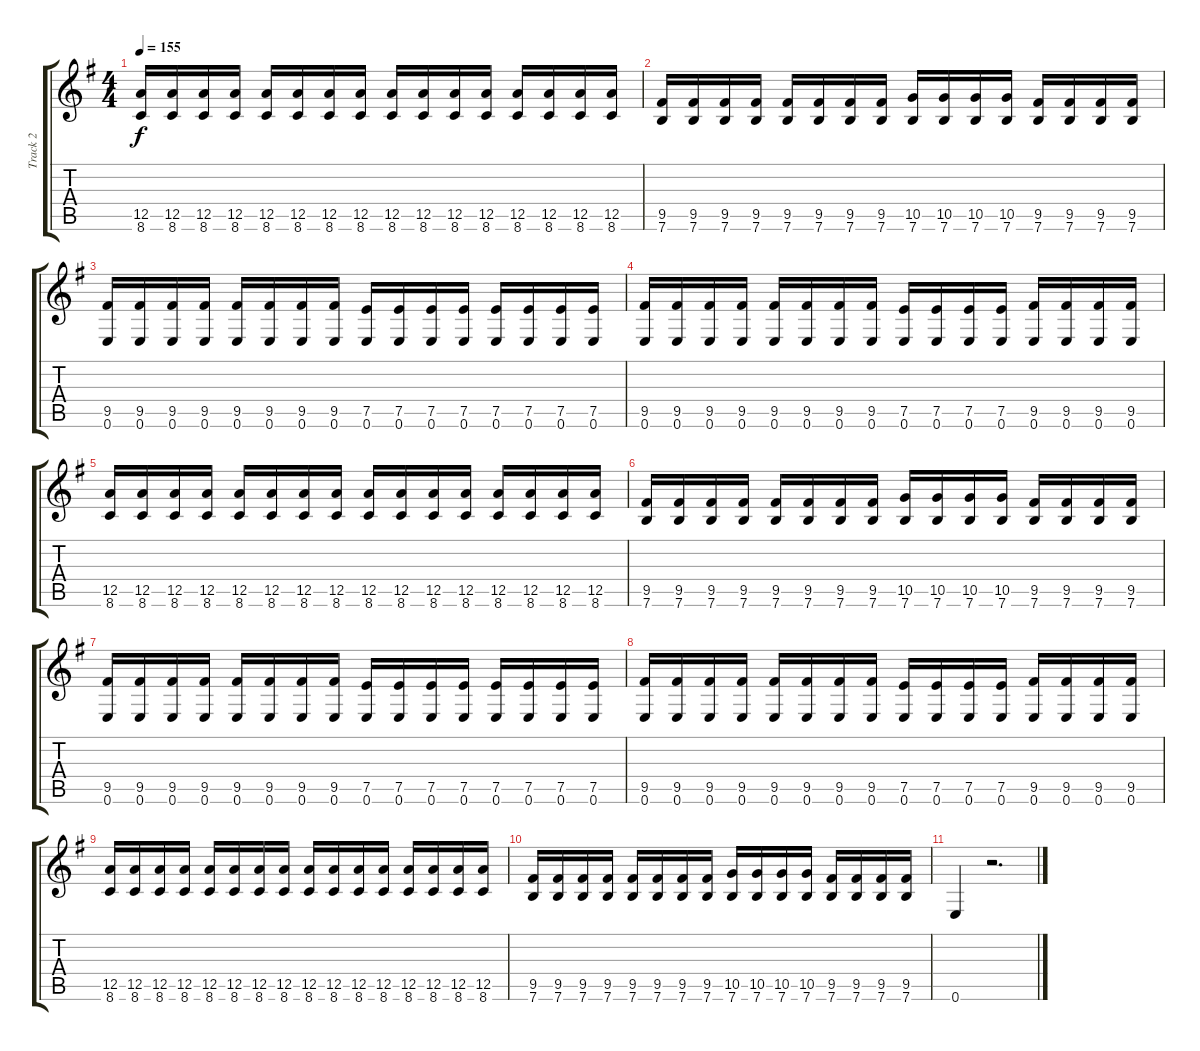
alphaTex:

\track ("Track 2" "Track 2") {instrument distortionguitar}
\staff {score tabs}
\tuning (E4 B3 G3 D3 A2 E2) {hide}
\ts (4 4)
\tempo 155
\clef g2
\ks eminor
(12.5 8.6).16{dy f} (12.5 8.6).16 (12.5 8.6).16 (12.5 8.6).16 (12.5 8.6).16 (12.5 8.6).16 (12.5 8.6).16 (12.5 8.6).16 (12.5 8.6).16 (12.5 8.6).16 (12.5 8.6).16 (12.5 8.6).16 (12.5 8.6).16 (12.5 8.6).16 (12.5 8.6).16 (12.5 8.6).16 |
(9.5 7.6).16 (9.5 7.6).16 (9.5 7.6).16 (9.5 7.6).16 (9.5 7.6).16 (9.5 7.6).16 (9.5 7.6).16 (9.5 7.6).16 (10.5 7.6).16 (10.5 7.6).16 (10.5 7.6).16 (10.5 7.6).16 (9.5 7.6).16 (9.5 7.6).16 (9.5 7.6).16 (9.5 7.6).16 |
(9.5 0.6).16 (9.5 0.6).16 (9.5 0.6).16 (9.5 0.6).16 (9.5 0.6).16 (9.5 0.6).16 (9.5 0.6).16 (9.5 0.6).16 (7.5 0.6).16 (7.5 0.6).16 (7.5 0.6).16 (7.5 0.6).16 (7.5 0.6).16 (7.5 0.6).16 (7.5 0.6).16 (7.5 0.6).16 |
(9.5 0.6).16 (9.5 0.6).16 (9.5 0.6).16 (9.5 0.6).16 (9.5 0.6).16 (9.5 0.6).16 (9.5 0.6).16 (9.5 0.6).16 (7.5 0.6).16 (7.5 0.6).16 (7.5 0.6).16 (7.5 0.6).16 (9.5 0.6).16 (9.5 0.6).16 (9.5 0.6).16 (9.5 0.6).16 |
(12.5 8.6).16 (12.5 8.6).16 (12.5 8.6).16 (12.5 8.6).16 (12.5 8.6).16 (12.5 8.6).16 (12.5 8.6).16 (12.5 8.6).16 (12.5 8.6).16 (12.5 8.6).16 (12.5 8.6).16 (12.5 8.6).16 (12.5 8.6).16 (12.5 8.6).16 (12.5 8.6).16 (12.5 8.6).16 |
(9.5 7.6).16 (9.5 7.6).16 (9.5 7.6).16 (9.5 7.6).16 (9.5 7.6).16 (9.5 7.6).16 (9.5 7.6).16 (9.5 7.6).16 (10.5 7.6).16 (10.5 7.6).16 (10.5 7.6).16 (10.5 7.6).16 (9.5 7.6).16 (9.5 7.6).16 (9.5 7.6).16 (9.5 7.6).16 |
(9.5 0.6).16 (9.5 0.6).16 (9.5 0.6).16 (9.5 0.6).16 (9.5 0.6).16 (9.5 0.6).16 (9.5 0.6).16 (9.5 0.6).16 (7.5 0.6).16 (7.5 0.6).16 (7.5 0.6).16 (7.5 0.6).16 (7.5 0.6).16 (7.5 0.6).16 (7.5 0.6).16 (7.5 0.6).16 |
(9.5 0.6).16 (9.5 0.6).16 (9.5 0.6).16 (9.5 0.6).16 (9.5 0.6).16 (9.5 0.6).16 (9.5 0.6).16 (9.5 0.6).16 (7.5 0.6).16 (7.5 0.6).16 (7.5 0.6).16 (7.5 0.6).16 (9.5 0.6).16 (9.5 0.6).16 (9.5 0.6).16 (9.5 0.6).16 |
(12.5 8.6).16 (12.5 8.6).16 (12.5 8.6).16 (12.5 8.6).16 (12.5 8.6).16 (12.5 8.6).16 (12.5 8.6).16 (12.5 8.6).16 (12.5 8.6).16 (12.5 8.6).16 (12.5 8.6).16 (12.5 8.6).16 (12.5 8.6).16 (12.5 8.6).16 (12.5 8.6).16 (12.5 8.6).16 |
(9.5 7.6).16 (9.5 7.6).16 (9.5 7.6).16 (9.5 7.6).16 (9.5 7.6).16 (9.5 7.6).16 (9.5 7.6).16 (9.5 7.6).16 (10.5 7.6).16 (10.5 7.6).16 (10.5 7.6).16 (10.5 7.6).16 (9.5 7.6).16 (9.5 7.6).16 (9.5 7.6).16 (9.5 7.6).16 |
0.6.4 r.2{d}
